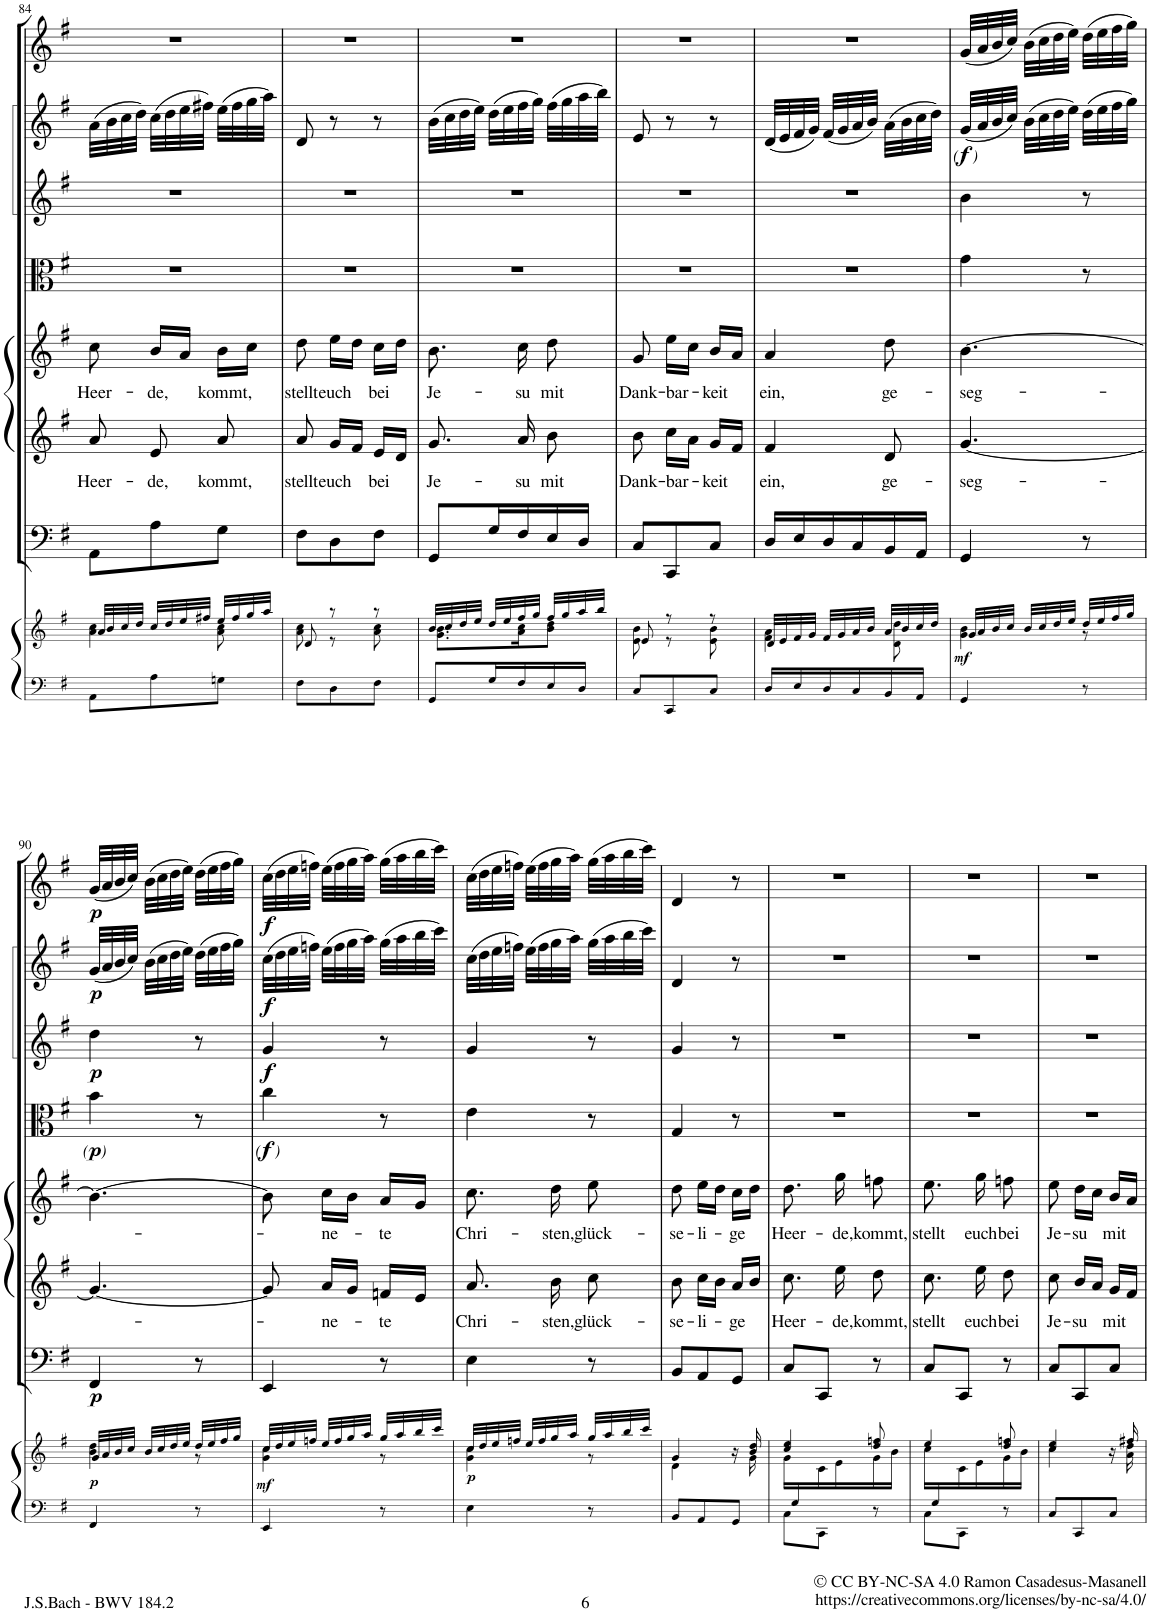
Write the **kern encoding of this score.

**kern	**kern	**dynam	**kern	**dynam	**kern	**text	**kern	**text	**kern	**dynam	**kern	**dynam	**kern	**dynam	**kern	**dynam
*part8	*part8	*part8	*part7	*part7	*part6	*part6	*part5	*part5	*part4	*part4	*part3	*part3	*part2	*part2	*part1	*part1
*staff9	*staff8	*staff8/9	*staff7	*staff7	*staff6	*staff6	*staff5	*staff5	*staff4	*staff4	*staff3	*staff3	*staff2	*staff2	*staff1	*staff1
*I"Piano reduction	*	*	*I"Continuo	*	*I"Alto	*	*I"Soprano	*	*I"Viola	*	*I"Violino II	*	*I"Violino I	*	*I"Flauto traverso I.II.	*
*I'Pno	*	*	*	*	*	*	*	*	*I'Vla	*	*I'Vln	*	*I'Vln	*	*I'Fl	*
!!LO:PB:g=z
*clefF4	*clefG2	*	*clefF4	*	*clefG2	*	*clefG2	*	*clefC3	*	*clefG2	*	*clefG2	*	*clefG2	*
*k[f#]	*k[f#]	*	*k[f#]	*	*k[f#]	*	*k[f#]	*	*k[f#]	*	*k[f#]	*	*k[f#]	*	*k[f#]	*
*M3/8	*M3/8	*	*M3/8	*	*M3/8	*	*M3/8	*	*M3/8	*	*M3/8	*	*M3/8	*	*M3/8	*
=84	=84	=84	=84	=84	=84	=84	=84	=84	=84	=84	=84	=84	=84	=84	=84	=84
*	*^	*	*	*	*	*	*	*	*	*	*	*	*	*	*	*
!	!	!	!	!	!	!	!LO:LY:b	!	!LO:LY:b	!	!	!	!	!	!	!	!
8AA\L	32a/LLL	4a\ 4cc\	.	8AA\L	.	8a/	Heer-	8cc\	Heer-	4.r	.	4.r	.	(32a\LLL	.	4.r	.
.	32b/	.	.	.	.	.	.	.	.	.	.	.	.	32b\	.	.	.
.	32cc/	.	.	.	.	.	.	.	.	.	.	.	.	32cc\	.	.	.
.	32dd/JJJ	.	.	.	.	.	.	.	.	.	.	.	.	32dd\JJJ)	.	.	.
!	!	!	!	!	!	!	!LO:LY:b	!	!LO:LY:b	!	!	!	!	!	!	!	!
8A\	32cc/LLL	.	.	8A\	.	8e/	-de,	16b/LL	-de,	.	.	.	.	(32cc\LLL	.	.	.
.	32dd/	.	.	.	.	.	.	.	.	.	.	.	.	32dd\	.	.	.
.	32ee/	.	.	.	.	.	.	16a/JJ	.	.	.	.	.	32ee\	.	.	.
.	32ff#X/JJJ	.	.	.	.	.	.	.	.	.	.	.	.	32ff#X\JJJ)	.	.	.
!	!	!	!	!	!	!	!LO:LY:b	!	!LO:LY:b	!	!	!	!	!	!	!	!
8Gn\J	32ee/LLL	8a\ 8cc\	.	8G\J	.	8a/	kommt,	16b\LL	kommt,	.	.	.	.	(32ee\LLL	.	.	.
.	32ff#/	.	.	.	.	.	.	.	.	.	.	.	.	32ff#\	.	.	.
.	32gg/	.	.	.	.	.	.	16cc\JJ	.	.	.	.	.	32gg\	.	.	.
.	32aa/JJJ	.	.	.	.	.	.	.	.	.	.	.	.	32aa\JJJ)	.	.	.
=85	=85	=85	=85	=85	=85	=85	=85	=85	=85	=85	=85	=85	=85	=85	=85	=85	=85
!	!	!	!	!	!	!	!LO:LY:b	!	!LO:LY:b	!	!	!	!	!	!	!	!
8F#\L	8d/	8a\ 8cc\	.	8F#\L	.	8a/	stellt	8dd\	stellt	4.r	.	4.r	.	8d/	.	4.r	.
!	!	!	!	!	!	!	!LO:LY:b	!	!LO:LY:b	!	!	!	!	!	!	!	!
8D\	8r	8r	.	8D\	.	16g/LL	euch	16ee\LL	euch	.	.	.	.	8r	.	.	.
.	.	.	.	.	.	16f#/JJ	.	16dd\JJ	.	.	.	.	.	.	.	.	.
!	!	!	!	!	!	!	!LO:LY:b	!	!LO:LY:b	!	!	!	!	!	!	!	!
8F#\J	8r	8a\ 8cc\	.	8F#\J	.	16e/LL	bei	16cc\LL	bei	.	.	.	.	8r	.	.	.
.	.	.	.	.	.	16d/JJ	.	16dd\JJ	.	.	.	.	.	.	.	.	.
=86	=86	=86	=86	=86	=86	=86	=86	=86	=86	=86	=86	=86	=86	=86	=86	=86	=86
!	!	!	!	!	!	!	!LO:LY:b	!	!LO:LY:b	!	!	!	!	!	!	!	!
8GG/L	32b/LLL	8.g\ 8.b\L	.	8GG/L	.	8.g/	Je-	8.b\	Je-	4.r	.	4.r	.	(32b\LLL	.	4.r	.
.	32cc/	.	.	.	.	.	.	.	.	.	.	.	.	32cc\	.	.	.
.	32dd/	.	.	.	.	.	.	.	.	.	.	.	.	32dd\	.	.	.
.	32ee/JJJ	.	.	.	.	.	.	.	.	.	.	.	.	32ee\JJJ)	.	.	.
16G/L	32dd/LLL	.	.	16G/L	.	.	.	.	.	.	.	.	.	(32dd\LLL	.	.	.
.	32ee/	.	.	.	.	.	.	.	.	.	.	.	.	32ee\	.	.	.
!	!	!	!	!	!	!	!LO:LY:b	!	!LO:LY:b	!	!	!	!	!	!	!	!
16F#/	32ff#/	16a\ 16cc\K	.	16F#/	.	16a/	-su	16cc\	-su	.	.	.	.	32ff#\	.	.	.
.	32gg/JJJ	.	.	.	.	.	.	.	.	.	.	.	.	32gg\JJJ)	.	.	.
!	!	!	!	!	!	!	!LO:LY:b	!	!LO:LY:b	!	!	!	!	!	!	!	!
16E/	32ff#/LLL	8b\ 8dd\J	.	16E/	.	8b\	mit	8dd\	mit	.	.	.	.	(32ff#\LLL	.	.	.
.	32gg/	.	.	.	.	.	.	.	.	.	.	.	.	32gg\	.	.	.
16D/JJ	32aa/	.	.	16D/JJ	.	.	.	.	.	.	.	.	.	32aa\	.	.	.
.	32bb/JJJ	.	.	.	.	.	.	.	.	.	.	.	.	32bb\JJJ)	.	.	.
=87	=87	=87	=87	=87	=87	=87	=87	=87	=87	=87	=87	=87	=87	=87	=87	=87	=87
!	!	!	!	!	!	!	!LO:LY:b	!	!LO:LY:b	!	!	!	!	!	!	!	!
8C/L	8e/	8e\ 8b\	.	8C/L	.	8b\	Dank-	8g/	Dank-	4.r	.	4.r	.	8e/	.	4.r	.
!	!	!	!	!	!	!	!LO:LY:b	!	!LO:LY:b	!	!	!	!	!	!	!	!
8CC/	8r	8r	.	8CC/	.	16cc\LL	-bar-	16ee\LL	-bar-	.	.	.	.	8r	.	.	.
.	.	.	.	.	.	16a\JJ	.	16cc\JJ	.	.	.	.	.	.	.	.	.
!	!	!	!	!	!	!	!LO:LY:b	!	!LO:LY:b	!	!	!	!	!	!	!	!
8C/J	8r	8e\ 8b\	.	8C/J	.	16g/LL	-keit	16b/LL	-keit	.	.	.	.	8r	.	.	.
.	.	.	.	.	.	16f#/JJ	.	16a/JJ	.	.	.	.	.	.	.	.	.
=88	=88	=88	=88	=88	=88	=88	=88	=88	=88	=88	=88	=88	=88	=88	=88	=88	=88
!	!	!	!	!	!	!	!LO:LY:b	!	!LO:LY:b	!	!	!	!	!	!	!	!
16D/LL	32d/LLL	4f#\ 4a\	.	16D/LL	.	4f#/	ein,	4a/	ein,	4.r	.	4.r	.	(32d/LLL	.	4.r	.
.	32e/	.	.	.	.	.	.	.	.	.	.	.	.	32e/	.	.	.
16E/	32f#/	.	.	16E/	.	.	.	.	.	.	.	.	.	32f#/	.	.	.
.	32g/JJJ	.	.	.	.	.	.	.	.	.	.	.	.	32g/JJJ)	.	.	.
16D/	32f#/LLL	.	.	16D/	.	.	.	.	.	.	.	.	.	(32f#/LLL	.	.	.
.	32g/	.	.	.	.	.	.	.	.	.	.	.	.	32g/	.	.	.
16C/	32a/	.	.	16C/	.	.	.	.	.	.	.	.	.	32a/	.	.	.
.	32b/JJJ	.	.	.	.	.	.	.	.	.	.	.	.	32b/JJJ)	.	.	.
!	!	!	!	!	!	!	!LO:LY:b	!	!LO:LY:b	!	!	!	!	!	!	!	!
16BB/	32a/LLL	8d\ 8dd\	.	16BB/	.	8d/	ge-	8dd\	ge-	.	.	.	.	(32a\LLL	.	.	.
.	32b/	.	.	.	.	.	.	.	.	.	.	.	.	32b\	.	.	.
16AA/JJ	32cc/	.	.	16AA/JJ	.	.	.	.	.	.	.	.	.	32cc\	.	.	.
.	32dd/JJJ	.	.	.	.	.	.	.	.	.	.	.	.	32dd\JJJ)	.	.	.
=89	=89	=89	=89	=89	=89	=89	=89	=89	=89	=89	=89	=89	=89	=89	=89	=89	=89
!	!	!	!LO:DY:b	!	!	!	!LO:LY:b	!	!LO:LY:b	!	!	!	!	!	!LO:DY:b	!	!
!	!	!	!	!	!	!	!	!	!	!	!	!	!	!	!LO:DY:n=1:b	!	!
!	!	!	!	!	!	!	!	!	!	!	!	!	!	!	!LO:DY:n=2:b	!	!
4GG/	32g/LLL	4g\ 4b\	mf	4GG/	.	[4.g/	-seg-	[4.b\	-seg-	4g\	.	4b\	.	(32g/LLL	other-dynamics f other-dynamics	(32g/LLL	.
.	32a/	.	.	.	.	.	.	.	.	.	.	.	.	32a/	.	32a/	.
.	32b/	.	.	.	.	.	.	.	.	.	.	.	.	32b/	.	32b/	.
.	32cc/JJJ	.	.	.	.	.	.	.	.	.	.	.	.	32cc/JJJ)	.	32cc/JJJ)	.
.	32b/LLL	.	.	.	.	.	.	.	.	.	.	.	.	(32b\LLL	.	(32b\LLL	.
.	32cc/	.	.	.	.	.	.	.	.	.	.	.	.	32cc\	.	32cc\	.
.	32dd/	.	.	.	.	.	.	.	.	.	.	.	.	32dd\	.	32dd\	.
.	32ee/JJJ	.	.	.	.	.	.	.	.	.	.	.	.	32ee\JJJ)	.	32ee\JJJ)	.
8r	32dd/LLL	8r	.	8r	.	.	.	.	.	8r	.	8r	.	(32dd\LLL	.	(32dd\LLL	.
.	32ee/	.	.	.	.	.	.	.	.	.	.	.	.	32ee\	.	32ee\	.
.	32ff#/	.	.	.	.	.	.	.	.	.	.	.	.	32ff#\	.	32ff#\	.
.	32gg/JJJ	.	.	.	.	.	.	.	.	.	.	.	.	32gg\JJJ)	.	32gg\JJJ)	.
!!LO:LB:g=z
=90	=90	=90	=90	=90	=90	=90	=90	=90	=90	=90	=90	=90	=90	=90	=90	=90	=90
!	!	!	!LO:DY:b	!	!LO:DY:b	!	!	!	!	!	!LO:DY:b	!	!	!	!	!	!
!	!	!	!	!	!	!	!	!	!	!	!LO:DY:n=1:b	!	!	!	!	!	!
!	!	!	!	!	!	!	!	!	!	!	!LO:DY:n=2:b	!	!LO:DY:b	!	!LO:DY:b	!	!LO:DY:b
4FF#/	32g/LLL	4b\ 4dd\	p	4FF#/	p	4.g/_	.	4.b\_	.	4b\	other-dynamics p other-dynamics	4dd\	p	(32g/LLL	p	(32g/LLL	p
.	32a/	.	.	.	.	.	.	.	.	.	.	.	.	32a/	.	32a/	.
.	32b/	.	.	.	.	.	.	.	.	.	.	.	.	32b/	.	32b/	.
.	32cc/JJJ	.	.	.	.	.	.	.	.	.	.	.	.	32cc/JJJ)	.	32cc/JJJ)	.
.	32b/LLL	.	.	.	.	.	.	.	.	.	.	.	.	(32b\LLL	.	(32b\LLL	.
.	32cc/	.	.	.	.	.	.	.	.	.	.	.	.	32cc\	.	32cc\	.
.	32dd/	.	.	.	.	.	.	.	.	.	.	.	.	32dd\	.	32dd\	.
.	32ee/JJJ	.	.	.	.	.	.	.	.	.	.	.	.	32ee\JJJ)	.	32ee\JJJ)	.
8r	32dd/LLL	8r	.	8r	.	.	.	.	.	8r	.	8r	.	(32dd\LLL	.	(32dd\LLL	.
.	32ee/	.	.	.	.	.	.	.	.	.	.	.	.	32ee\	.	32ee\	.
.	32ff#/	.	.	.	.	.	.	.	.	.	.	.	.	32ff#\	.	32ff#\	.
.	32gg/JJJ	.	.	.	.	.	.	.	.	.	.	.	.	32gg\JJJ)	.	32gg\JJJ)	.
=91	=91	=91	=91	=91	=91	=91	=91	=91	=91	=91	=91	=91	=91	=91	=91	=91	=91
!	!	!	!LO:DY:b	!	!	!	!	!	!	!	!LO:DY:b	!	!	!	!	!	!
!	!	!	!	!	!	!	!	!	!	!	!LO:DY:n=1:b	!	!	!	!	!	!
!	!	!	!	!	!	!	!	!	!	!	!LO:DY:n=2:b	!	!LO:DY:b	!	!LO:DY:b	!	!LO:DY:b
4EE/	32cc/LLL	4g\ 4cc\	mf	4EE/	.	8g/]	.	8b\]	.	4cc\	other-dynamics f other-dynamics	4g/	f	(32cc\LLL	f	(32cc\LLL	f
.	32dd/	.	.	.	.	.	.	.	.	.	.	.	.	32dd\	.	32dd\	.
.	32ee/	.	.	.	.	.	.	.	.	.	.	.	.	32ee\	.	32ee\	.
.	32ffn/JJJ	.	.	.	.	.	.	.	.	.	.	.	.	32ffn\JJJ)	.	32ffn\JJJ)	.
!	!	!	!	!	!	!	!LO:LY:b	!	!LO:LY:b	!	!	!	!	!	!	!	!
.	32ee/LLL	.	.	.	.	16a/LL	-ne-	16cc\LL	-ne-	.	.	.	.	(32ee\LLL	.	(32ee\LLL	.
.	32ff/	.	.	.	.	.	.	.	.	.	.	.	.	32ff\	.	32ff\	.
.	32gg/	.	.	.	.	16g/JJ	.	16b\JJ	.	.	.	.	.	32gg\	.	32gg\	.
.	32aa/JJJ	.	.	.	.	.	.	.	.	.	.	.	.	32aa\JJJ)	.	32aa\JJJ)	.
!	!	!	!	!	!	!	!LO:LY:b	!	!LO:LY:b	!	!	!	!	!	!	!	!
8r	32gg/LLL	8r	.	8r	.	16fn/LL	-te	16a/LL	-te	8r	.	8r	.	(32gg\LLL	.	(32gg\LLL	.
.	32aa/	.	.	.	.	.	.	.	.	.	.	.	.	32aa\	.	32aa\	.
.	32bb/	.	.	.	.	16e/JJ	.	16g/JJ	.	.	.	.	.	32bb\	.	32bb\	.
.	32ccc/JJJ	.	.	.	.	.	.	.	.	.	.	.	.	32ccc\JJJ)	.	32ccc\JJJ)	.
=92	=92	=92	=92	=92	=92	=92	=92	=92	=92	=92	=92	=92	=92	=92	=92	=92	=92
!	!	!	!LO:DY:b	!	!	!	!LO:LY:b	!	!LO:LY:b	!	!	!	!	!	!	!	!
4E\	32cc/LLL	4g\ 4cc\	p	4E\	.	8.a/	Chri-	8.cc\	Chri-	4e\	.	4g/	.	(32cc\LLL	.	(32cc\LLL	.
.	32dd/	.	.	.	.	.	.	.	.	.	.	.	.	32dd\	.	32dd\	.
.	32ee/	.	.	.	.	.	.	.	.	.	.	.	.	32ee\	.	32ee\	.
.	32ffn/JJJ	.	.	.	.	.	.	.	.	.	.	.	.	32ffn\JJJ)	.	32ffn\JJJ)	.
.	32ee/LLL	.	.	.	.	.	.	.	.	.	.	.	.	(32ee\LLL	.	(32ee\LLL	.
.	32ff/	.	.	.	.	.	.	.	.	.	.	.	.	32ff\	.	32ff\	.
!	!	!	!	!	!	!	!LO:LY:b	!	!LO:LY:b	!	!	!	!	!	!	!	!
.	32gg/	.	.	.	.	16b\	-sten,	16dd\	-sten,	.	.	.	.	32gg\	.	32gg\	.
.	32aa/JJJ	.	.	.	.	.	.	.	.	.	.	.	.	32aa\JJJ)	.	32aa\JJJ)	.
!	!	!	!	!	!	!	!LO:LY:b	!	!LO:LY:b	!	!	!	!	!	!	!	!
8r	32gg/LLL	8r	.	8r	.	8cc\	glück-	8ee\	glück-	8r	.	8r	.	(32gg\LLL	.	(32gg\LLL	.
.	32aa/	.	.	.	.	.	.	.	.	.	.	.	.	32aa\	.	32aa\	.
.	32bb/	.	.	.	.	.	.	.	.	.	.	.	.	32bb\	.	32bb\	.
.	32ccc/JJJ	.	.	.	.	.	.	.	.	.	.	.	.	32ccc\JJJ)	.	32ccc\JJJ)	.
=93	=93	=93	=93	=93	=93	=93	=93	=93	=93	=93	=93	=93	=93	=93	=93	=93	=93
!	!	!	!	!	!	!	!LO:LY:b	!	!LO:LY:b	!	!	!	!	!	!	!	!
8BB/L	4g/	4d\	.	8BB/L	.	8b\	-se-	8dd\	-se-	4G/	.	4g/	.	4d/	.	4d/	.
!	!	!	!	!	!	!	!LO:LY:b	!	!LO:LY:b	!	!	!	!	!	!	!	!
8AA/	.	.	.	8AA/	.	16cc\LL	-li-	16ee\LL	-li-	.	.	.	.	.	.	.	.
.	.	.	.	.	.	16b\JJ	.	16dd\JJ	.	.	.	.	.	.	.	.	.
!	!	!	!	!	!	!	!LO:LY:b	!	!LO:LY:b	!	!	!	!	!	!	!	!
8GG/J	16r	16ryy	.	8GG/J	.	16a/LL	-ge	16cc\LL	-ge	8r	.	8r	.	8r	.	8r	.
.	16b/ 16dd/	16g\	.	.	.	16b/JJ	.	16dd\JJ	.	.	.	.	.	.	.	.	.
=94	=94	=94	=94	=94	=94	=94	=94	=94	=94	=94	=94	=94	=94	=94	=94	=94	=94
*^	*	*	*	*	*	*	*	*	*	*	*	*	*	*	*	*	*
!	!	!	!	!	!	!	!	!LO:LY:b	!	!LO:LY:b	!	!	!	!	!	!	!	!
16ryy	8C\L	4cc/ 4ee/	16g\LL	.	8C/L	.	8.cc\	Heer-	8.dd\	Heer-	4.r	.	4.r	.	4.r	.	4.r	.
16G/	.	.	16ryy	.	.	.	.	.	.	.	.	.	.	.	.	.	.	.
4ryy	8CC\J	.	16c\	.	8CC/J	.	.	.	.	.	.	.	.	.	.	.	.	.
!	!	!	!	!	!	!	!	!LO:LY:b	!	!LO:LY:b	!	!	!	!	!	!	!	!
.	.	.	16e\	.	.	.	16ee\	-de,	16gg\	-de,	.	.	.	.	.	.	.	.
!	!	!	!	!	!	!	!	!LO:LY:b	!	!LO:LY:b	!	!	!	!	!	!	!	!
.	8r	8dd/ 8ffn/	16g\	.	8r	.	8dd\	kommt,	8ffn\	kommt,	.	.	.	.	.	.	.	.
.	.	.	16b\JJ	.	.	.	.	.	.	.	.	.	.	.	.	.	.	.
=95	=95	=95	=95	=95	=95	=95	=95	=95	=95	=95	=95	=95	=95	=95	=95	=95	=95	=95
!	!	!	!	!	!	!	!	!LO:LY:b	!	!LO:LY:b	!	!	!	!	!	!	!	!
16ryy	8C\L	4ee/	16cc\LL	.	8C/L	.	8.cc\	stellt	8.ee\	stellt	4.r	.	4.r	.	4.r	.	4.r	.
16G/	.	.	16ryy	.	.	.	.	.	.	.	.	.	.	.	.	.	.	.
4ryy	8CC\J	.	16c\	.	8CC/J	.	.	.	.	.	.	.	.	.	.	.	.	.
!	!	!	!	!	!	!	!	!LO:LY:b	!	!LO:LY:b	!	!	!	!	!	!	!	!
.	.	.	16e\	.	.	.	16ee\	euch	16gg\	euch	.	.	.	.	.	.	.	.
!	!	!	!	!	!	!	!	!LO:LY:b	!	!LO:LY:b	!	!	!	!	!	!	!	!
.	8r	8dd/ 8ffn/	16g\	.	8r	.	8dd\	bei	8ffn\	bei	.	.	.	.	.	.	.	.
.	.	.	16b\JJ	.	.	.	.	.	.	.	.	.	.	.	.	.	.	.
*v	*v	*	*	*	*	*	*	*	*	*	*	*	*	*	*	*	*	*
=96	=96	=96	=96	=96	=96	=96	=96	=96	=96	=96	=96	=96	=96	=96	=96	=96	=96
!	!	!	!	!	!	!	!LO:LY:b	!	!LO:LY:b	!	!	!	!	!	!	!	!
8C/L	4cc/ 4ee/	4cc\	.	8C/L	.	8cc\	Je-	8ee\	Je-	4.r	.	4.r	.	4.r	.	4.r	.
!	!	!	!	!	!	!	!LO:LY:b	!	!LO:LY:b	!	!	!	!	!	!	!	!
8CC/	.	.	.	8CC/	.	16b/LL	-su	16dd\LL	-su	.	.	.	.	.	.	.	.
.	.	.	.	.	.	16a/JJ	.	16cc\JJ	.	.	.	.	.	.	.	.	.
!	!	!	!	!	!	!	!LO:LY:b	!	!LO:LY:b	!	!	!	!	!	!	!	!
8C/J	16r	16ryy	.	8C/J	.	16g/LL	mit	16b/LL	mit	.	.	.	.	.	.	.	.
.	16ff#X/	16a\ 16dd\	.	.	.	16f#/JJ	.	16a/JJ	.	.	.	.	.	.	.	.	.
*	*v	*v	*	*	*	*	*	*	*	*	*	*	*	*	*	*	*
=	=	=	=	=	=	=	=	=	=	=	=	=	=	=	=	=
*-	*-	*-	*-	*-	*-	*-	*-	*-	*-	*-	*-	*-	*-	*-	*-	*-
